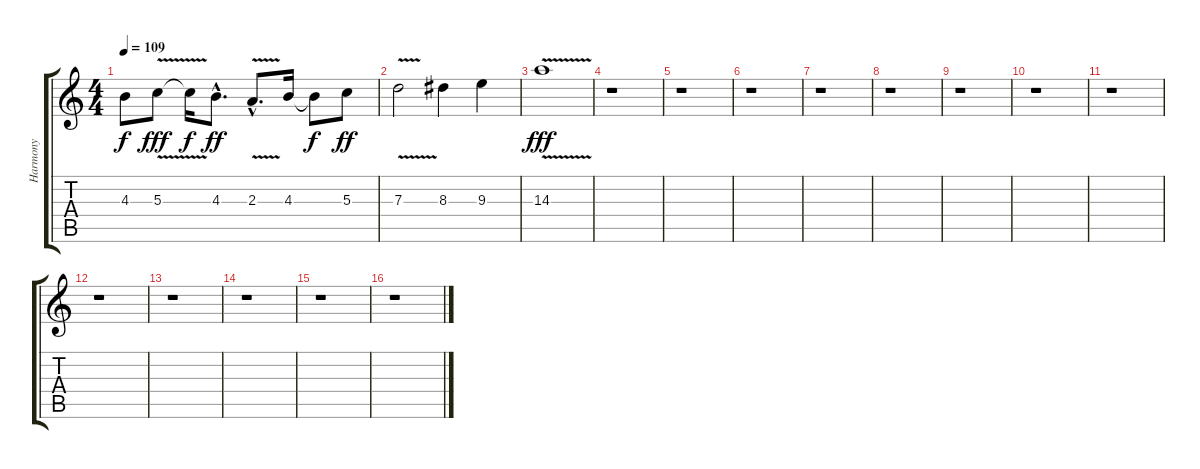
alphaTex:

\track ("Harmony" "Harmony") {instrument overdrivenguitar}
\staff {score tabs}
\tuning (E4 B3 G3 D3 A2 E2) {hide}
\ts (4 4)
\tempo 109
\clef g2
\ks c
4.3{t}.8{dy f} 5.3{v}.8{dy fff} 5.3{t}.16{dy f} 4.3{hac}.8{d dy ff} 2.3{v hac}.8{d} 4.3.16 4.3{t}.8{dy f} 5.3.8{dy ff} |
7.3{v}.2 8.3.4 9.3.4 |
14.3{v}.1{dy fff} |
r.1 |
r.1 |
r.1 |
r.1 |
r.1 |
r.1 |
r.1 |
r.1 |
r.1 |
r.1 |
r.1 |
r.1 |
r.1
